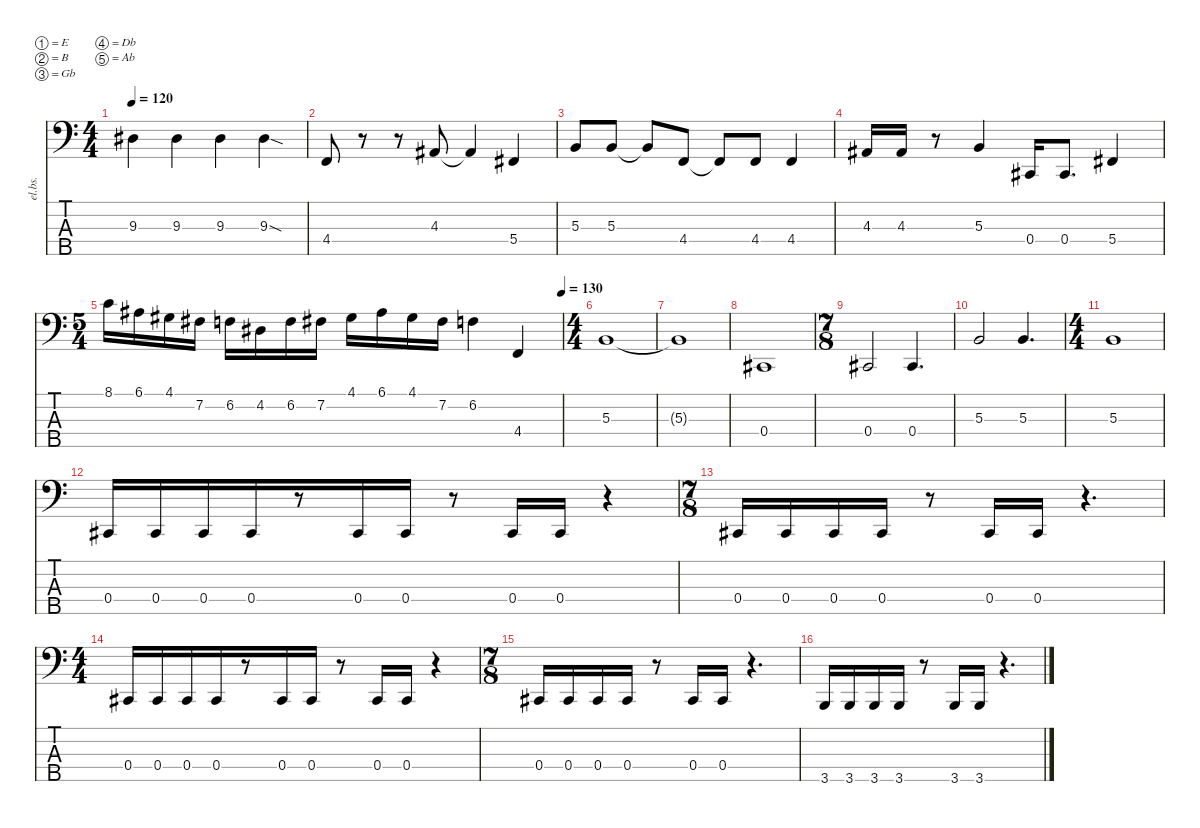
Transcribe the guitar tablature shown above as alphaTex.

\defaultSystemsLayout 4
\hideDynamics
\bracketExtendMode nobrackets
\otherSystemsTrackNameOrientation horizontal
\track ("D. Briggs Bass" "el.bs.") {instrument electricbassfinger}
\staff {score tabs}
\tuning (E2 B1 Gb1 Db1 Ab0)
\ts (4 4)
\tempo 120
\clef f4
\ks c
9.3{acc #}.4{dy f beam Down} 9.3{acc #}.4{beam Down} 9.3{acc #}.4{beam Down} 9.3{sod acc #}.4{beam Down} |
4.4.8{beam Up} r.8{beam Up} r.8{beam Up} 4.3{acc #}.8{beam Up} 4.3{t acc #}.4{beam Up} 5.4{acc #}.4{beam Up} |
5.3.8{beam Up} 5.3.8{beam Up} 5.3{t}.8{beam Up} 4.4.8{beam Up} 4.4{t}.8{beam Up} 4.4.8{beam Up} 4.4.4{beam Up} |
4.3{acc #}.16{beam Up} 4.3{acc #}.16{beam Up} r.8{beam Up} 5.3.4{beam Up} 0.4{acc #}.16{beam Up} 0.4{acc #}.8{d beam Up} 5.4{acc #}.4{beam Up} |
\ts (5 4)
\beaming (8 2 2 2 4)
\tempo (130 1)
8.1.16{beam Down} 6.1{acc #}.16{beam Down} 4.1{acc #}.16{beam Down} 7.2{acc #}.16{beam Down} 6.2.16{beam Down} 4.2{acc #}.16{beam Down} 6.2.16{beam Down} 7.2{acc #}.16{beam Down} 4.1{acc #}.16{beam Down} 6.1{acc #}.16{beam Down} 4.1{acc #}.16{beam Down} 7.2{acc #}.16{beam Down} 6.2.4{beam Down} 4.4.4{beam Up} |
\ts (4 4)
\beaming (8 4 4)
5.3.1{beam Up} |
5.3{t}.1{beam Up} |
0.4{acc #}.1{beam Up} |
\ts (7 8)
\beaming (8 2 2 3)
0.4{acc #}.2{beam Up} 0.4{acc #}.4{d beam Up} |
5.3.2{beam Up} 5.3.4{d beam Up} |
\ts (4 4)
\beaming (8 4 4)
5.3.1{beam Up} |
0.4{acc #}.16{beam Up} 0.4{acc #}.16{beam Up} 0.4{acc #}.16{beam Up} 0.4{acc #}.16{beam Up} r.8{beam Up} 0.4{acc #}.16{beam Up} 0.4{acc #}.16{beam Up} r.8{beam Up} 0.4{acc #}.16{beam Up} 0.4{acc #}.16{beam Up} r.4{beam Up} |
\ts (7 8)
\beaming (8 2 2 3)
0.4{acc #}.16{beam Up} 0.4{acc #}.16{beam Up} 0.4{acc #}.16{beam Up} 0.4{acc #}.16{beam Up} r.8{beam Up} 0.4{acc #}.16{beam Up} 0.4{acc #}.16{beam Up} r.4{d beam Up} |
\ts (4 4)
\beaming (8 4 4)
0.4{acc #}.16{beam Up} 0.4{acc #}.16{beam Up} 0.4{acc #}.16{beam Up} 0.4{acc #}.16{beam Up} r.8{beam Up} 0.4{acc #}.16{beam Up} 0.4{acc #}.16{beam Up} r.8{beam Up} 0.4{acc #}.16{beam Up} 0.4{acc #}.16{beam Up} r.4{beam Up} |
\ts (7 8)
\beaming (8 2 2 3)
0.4{acc #}.16{beam Up} 0.4{acc #}.16{beam Up} 0.4{acc #}.16{beam Up} 0.4{acc #}.16{beam Up} r.8{beam Up} 0.4{acc #}.16{beam Up} 0.4{acc #}.16{beam Up} r.4{d beam Up} |
3.5.16{beam Up} 3.5.16{beam Up} 3.5.16{beam Up} 3.5.16{beam Up} r.8{beam Up} 3.5.16{beam Up} 3.5.16{beam Up} r.4{d beam Up}
